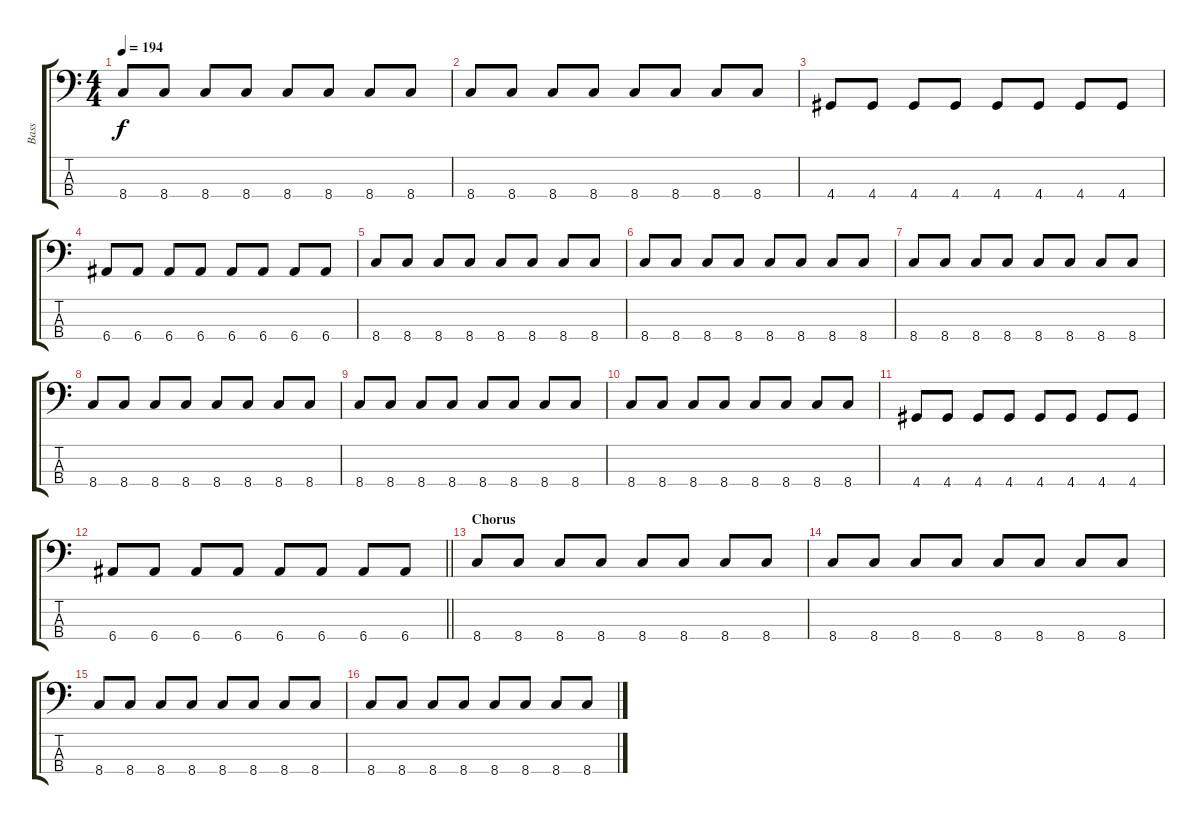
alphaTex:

\track ("Bass" "Bass") {instrument electricbasspick}
\staff {score tabs}
\tuning (G2 D2 A1 E1) {hide}
\ts (4 4)
\tempo 194
\clef f4
\ks c
8.4.8{dy f} 8.4.8 8.4.8 8.4.8 8.4.8 8.4.8 8.4.8 8.4.8 |
8.4.8 8.4.8 8.4.8 8.4.8 8.4.8 8.4.8 8.4.8 8.4.8 |
4.4.8 4.4.8 4.4.8 4.4.8 4.4.8 4.4.8 4.4.8 4.4.8 |
6.4.8 6.4.8 6.4.8 6.4.8 6.4.8 6.4.8 6.4.8 6.4.8 |
8.4.8 8.4.8 8.4.8 8.4.8 8.4.8 8.4.8 8.4.8 8.4.8 |
8.4.8 8.4.8 8.4.8 8.4.8 8.4.8 8.4.8 8.4.8 8.4.8 |
8.4.8 8.4.8 8.4.8 8.4.8 8.4.8 8.4.8 8.4.8 8.4.8 |
8.4.8 8.4.8 8.4.8 8.4.8 8.4.8 8.4.8 8.4.8 8.4.8 |
8.4.8 8.4.8 8.4.8 8.4.8 8.4.8 8.4.8 8.4.8 8.4.8 |
8.4.8 8.4.8 8.4.8 8.4.8 8.4.8 8.4.8 8.4.8 8.4.8 |
4.4.8 4.4.8 4.4.8 4.4.8 4.4.8 4.4.8 4.4.8 4.4.8 |
\barLineRight lightlight
6.4.8 6.4.8 6.4.8 6.4.8 6.4.8 6.4.8 6.4.8 6.4.8 |
\section ("" "Chorus")
8.4.8 8.4.8 8.4.8 8.4.8 8.4.8 8.4.8 8.4.8 8.4.8 |
8.4.8 8.4.8 8.4.8 8.4.8 8.4.8 8.4.8 8.4.8 8.4.8 |
8.4.8 8.4.8 8.4.8 8.4.8 8.4.8 8.4.8 8.4.8 8.4.8 |
8.4.8 8.4.8 8.4.8 8.4.8 8.4.8 8.4.8 8.4.8 8.4.8
